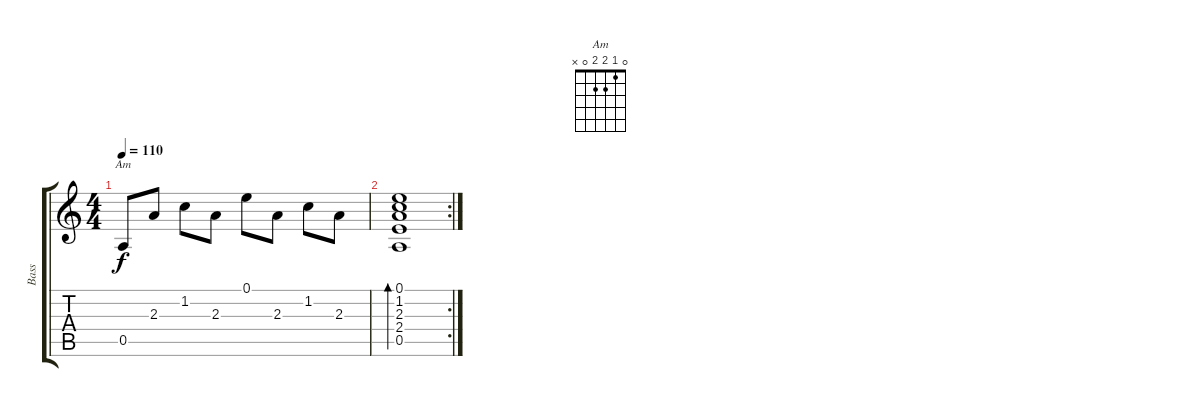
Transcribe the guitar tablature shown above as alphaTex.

\track ("Bass" "Bass") {instrument electricbassfinger}
\staff {score tabs}
\tuning (E4 B3 G3 D3 A2 E2) {hide}
\chord ("Am" 0 1 2 2 0 x)
\ts (4 4)
\tempo 110
\clef g2
\ks c
0.5.8{ch "Am" dy f} 2.3.8 1.2.8 2.3.8 0.1.8 2.3.8 1.2.8 2.3.8 |
\rc 2
(0.1 1.2 2.3 2.4 0.5).1{bd 240}
